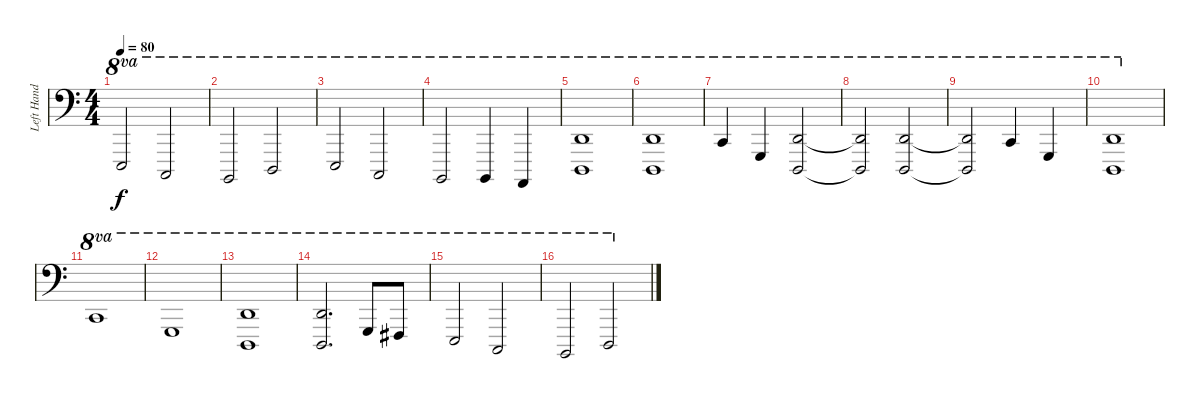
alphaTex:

\track ("Left Hand" "Left Hand") {instrument acousticgrandpiano}
\staff {score}
\tuning (D3 F2 F2 E2 C1 F0 C0) {hide}
\ts (4 4)
\tempo 80
\clef f4
\ks c
0.4.2{ot 8va dy f} 12.5.2{ot 8va} |
11.5.2{ot 8va} 14.5.2{ot 8va} |
0.4.2{ot 8va} 12.5.2{ot 8va} |
11.5.2{ot 8va} 11.5.4{ot 8va} 9.5.4{ot 8va} |
(0.1 14.5).1{ot 8va} |
(0.1 14.5).1{ot 8va} |
8.4.4{ot 8va} 3.4.4{ot 8va} (0.1 14.5).2{ot 8va} |
(0.1{t} 14.5{t}).2{ot 8va} (0.1 14.5).2{ot 8va} |
(0.1{t} 14.5{t}).2{ot 8va} 8.4.4{ot 8va} 3.4.4{ot 8va} |
(0.1 14.5).1{ot 8va} |
8.4.1{ot 8va} |
3.4.1{ot 8va} |
(0.1 14.5).1{ot 8va} |
(0.1 14.5).2{d ot 8va} 3.4.8{ot 8va} 2.4.8{ot 8va} |
0.4.2{ot 8va} 12.5.2{ot 8va} |
11.5.2{ot 8va} 14.5.2{ot 8va}
